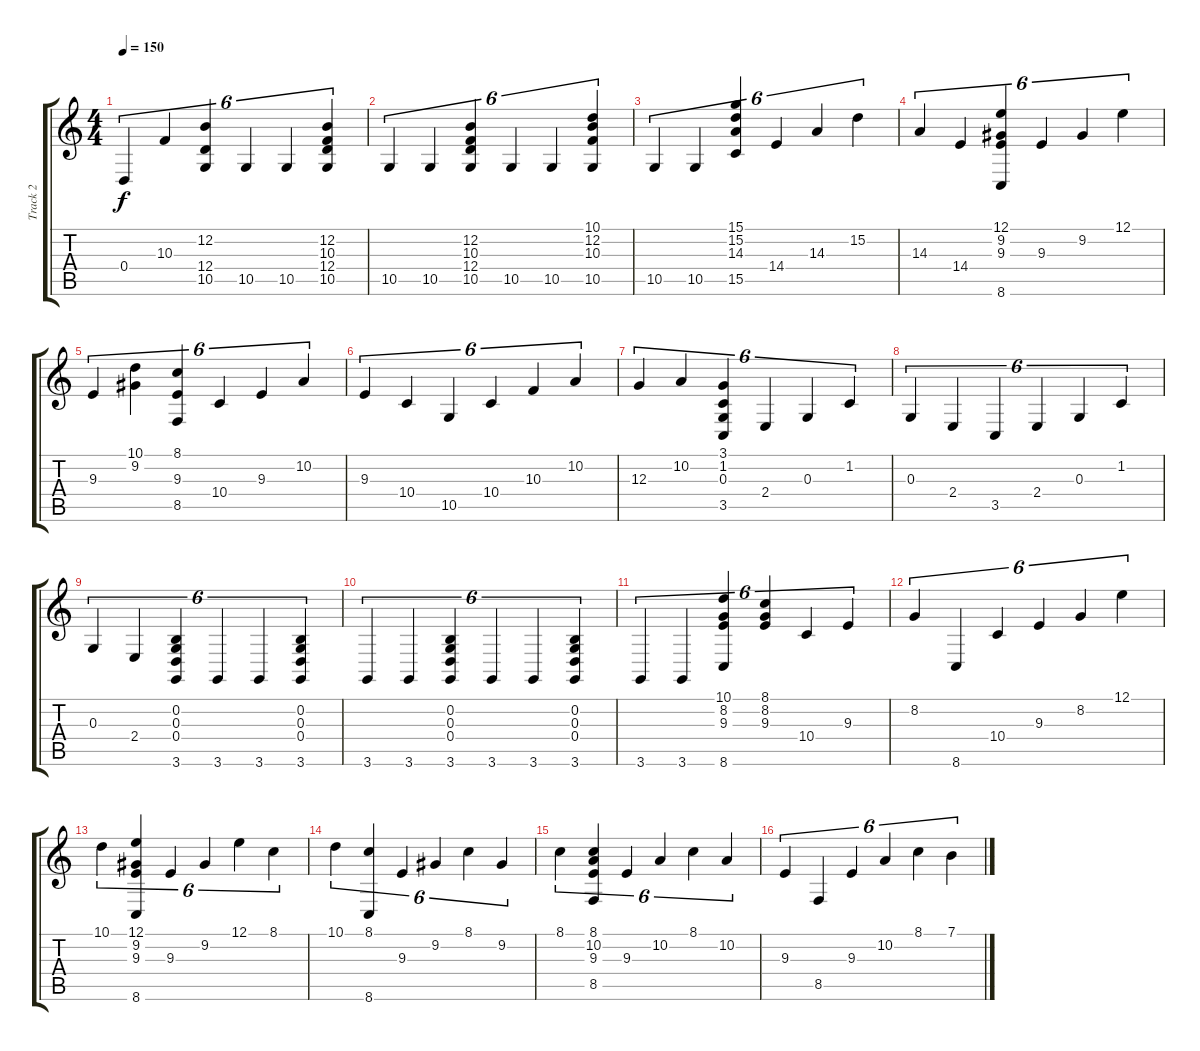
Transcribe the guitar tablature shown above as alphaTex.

\track ("Track 2" "Track 2") {instrument stringensemble2}
\staff {score tabs}
\tuning (E4 B3 G3 D3 A2 E2) {hide}
\ts (4 4)
\tempo 150
\clef g2
\ks c
0.4.4{tu (6 4) dy f} 10.3.4{tu (6 4)} (12.2 12.4 10.5).4{tu (6 4)} 10.5.4{tu (6 4)} 10.5.4{tu (6 4)} (12.2 10.3 12.4 10.5).4{tu (6 4)} |
10.5.4{tu (6 4)} 10.5.4{tu (6 4)} (12.2 10.3 12.4 10.5).4{tu (6 4)} 10.5.4{tu (6 4)} 10.5.4{tu (6 4)} (10.1 12.2 10.3 10.5).4{tu (6 4)} |
10.5.4{tu (6 4)} 10.5.4{tu (6 4)} (15.1 15.2 14.3 15.5).4{tu (6 4)} 14.4.4{tu (6 4)} 14.3.4{tu (6 4)} 15.2.4{tu (6 4)} |
14.3.4{tu (6 4)} 14.4.4{tu (6 4)} (12.1 9.2 9.3 8.6).4{tu (6 4)} 9.3.4{tu (6 4)} 9.2.4{tu (6 4)} 12.1.4{tu (6 4)} |
9.3.4{tu (6 4)} (10.1 9.2).4{tu (6 4)} (8.1 9.3 8.5).4{tu (6 4)} 10.4.4{tu (6 4)} 9.3.4{tu (6 4)} 10.2.4{tu (6 4)} |
9.3.4{tu (6 4)} 10.4.4{tu (6 4)} 10.5.4{tu (6 4)} 10.4.4{tu (6 4)} 10.3.4{tu (6 4)} 10.2.4{tu (6 4)} |
12.3.4{tu (6 4)} 10.2.4{tu (6 4)} (3.1 1.2 0.3 3.5).4{tu (6 4)} 2.4.4{tu (6 4)} 0.3.4{tu (6 4)} 1.2.4{tu (6 4)} |
0.3.4{tu (6 4)} 2.4.4{tu (6 4)} 3.5.4{tu (6 4)} 2.4.4{tu (6 4)} 0.3.4{tu (6 4)} 1.2.4{tu (6 4)} |
0.3.4{tu (6 4)} 2.4.4{tu (6 4)} (0.2 0.3 0.4 3.6).4{tu (6 4)} 3.6.4{tu (6 4)} 3.6.4{tu (6 4)} (0.2 0.3 0.4 3.6).4{tu (6 4)} |
3.6.4{tu (6 4)} 3.6.4{tu (6 4)} (0.2 0.3 0.4 3.6).4{tu (6 4)} 3.6.4{tu (6 4)} 3.6.4{tu (6 4)} (0.2 0.3 0.4 3.6).4{tu (6 4)} |
3.6.4{tu (6 4)} 3.6.4{tu (6 4)} (10.1 8.2 9.3 8.6).4{tu (6 4)} (8.1 8.2 9.3).4{tu (6 4)} 10.4.4{tu (6 4)} 9.3.4{tu (6 4)} |
8.2.4{tu (6 4)} 8.6.4{tu (6 4)} 10.4.4{tu (6 4)} 9.3.4{tu (6 4)} 8.2.4{tu (6 4)} 12.1.4{tu (6 4)} |
10.1.4{tu (6 4)} (12.1 9.2 9.3 8.6).4{tu (6 4)} 9.3.4{tu (6 4)} 9.2.4{tu (6 4)} 12.1.4{tu (6 4)} 8.1.4{tu (6 4)} |
10.1.4{tu (6 4)} (8.1 8.6).4{tu (6 4)} 9.3.4{tu (6 4)} 9.2.4{tu (6 4)} 8.1.4{tu (6 4)} 9.2.4{tu (6 4)} |
8.1.4{tu (6 4)} (8.1 10.2 9.3 8.5).4{tu (6 4)} 9.3.4{tu (6 4)} 10.2.4{tu (6 4)} 8.1.4{tu (6 4)} 10.2.4{tu (6 4)} |
9.3.4{tu (6 4)} 8.5.4{tu (6 4)} 9.3.4{tu (6 4)} 10.2.4{tu (6 4)} 8.1.4{tu (6 4)} 7.1.4{tu (6 4)}
